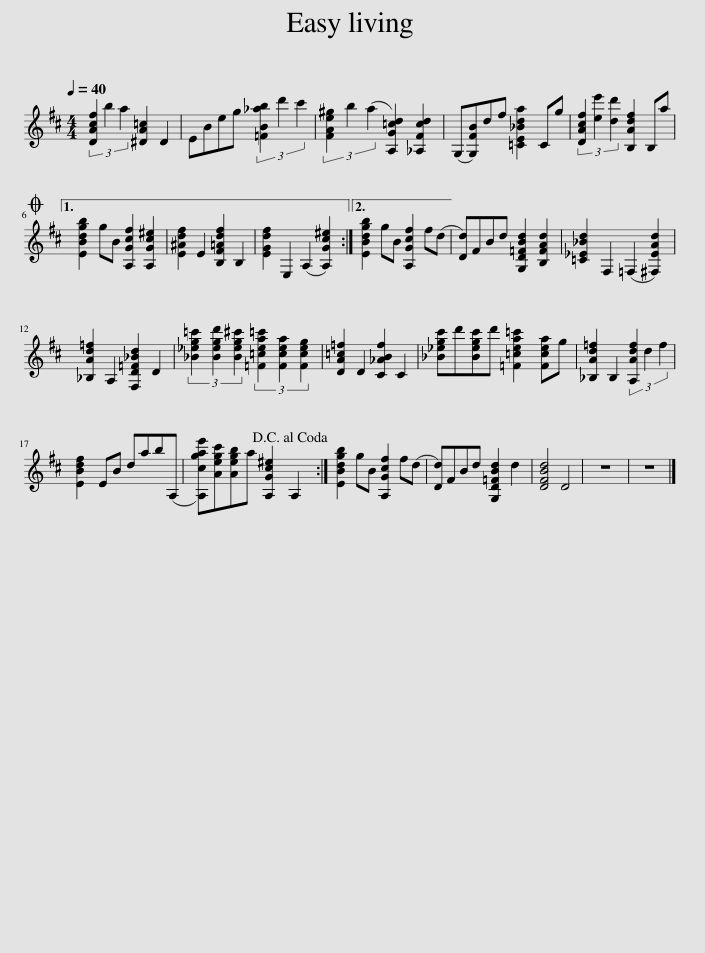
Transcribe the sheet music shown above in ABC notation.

X:1
L:1/8
Q:1/4=40
M:4/4
I:linebreak $
K:D
V:1 treble
V:1
 (3[DAcf]2 b2 a2 [^DA=c]2 D2 | EBeg (3[=FB_ab]2 d'2 c'2 | (3[FAe^g]2 b2 (a2 [A,G=cd]2) [_A,Fcd]2 | (G,[G,FB])df [=CE_Bda]2 Cg | (3[DAcf]2 [ee']2 [dd']2 [B,Adf]2 B,a |1$ %5
O [EBdgb]2 gB [A,Gcf]2 [A,Gc^e]2 | [E^Adf]2 E2 [B,F=Adf]2 B,2 | [EGdf]2 E,2 (A,2 [A,Gc^e]2) :|2 [EBdgb]2 gB [A,Gcf]2 f(d || [Dd])FBd [G,D=FBd]2 [B,FAd]2 | %10
 [=C_E_Bd]2 F,2 (=F,2 [^F,EAd]2) |$ [_B,Ad=f]2 A,2 [F,D=F_Bd]2 D2 | (3[_B_eg=c']2 [Begd']2 [Beg^c']2 (3[=F=cea=c']2 [Fcea]2 [Fceg]2 | [DA=c=f]2 D2 [C_ABf]2 C2 | [_B_egc']d'[Begc']d' [=F=cea=c']2 [Fcea]g | %15
 [_B,Ad=f]2 B,2 (3[A,Adf]2 d2 f2 |$ [EBdf]2 EB dab(A, | [A,cgae'])[Aegc'][Aegb]a [A,Gc^e]2 A,2!D.C.! :| [EBdgb]2 gB [A,Gcf]2 f(d | [Dd])FBd [G,D=FBd]2 d2 | %20
 [DFBd]4 D4 | z8 | z8 |] %23
